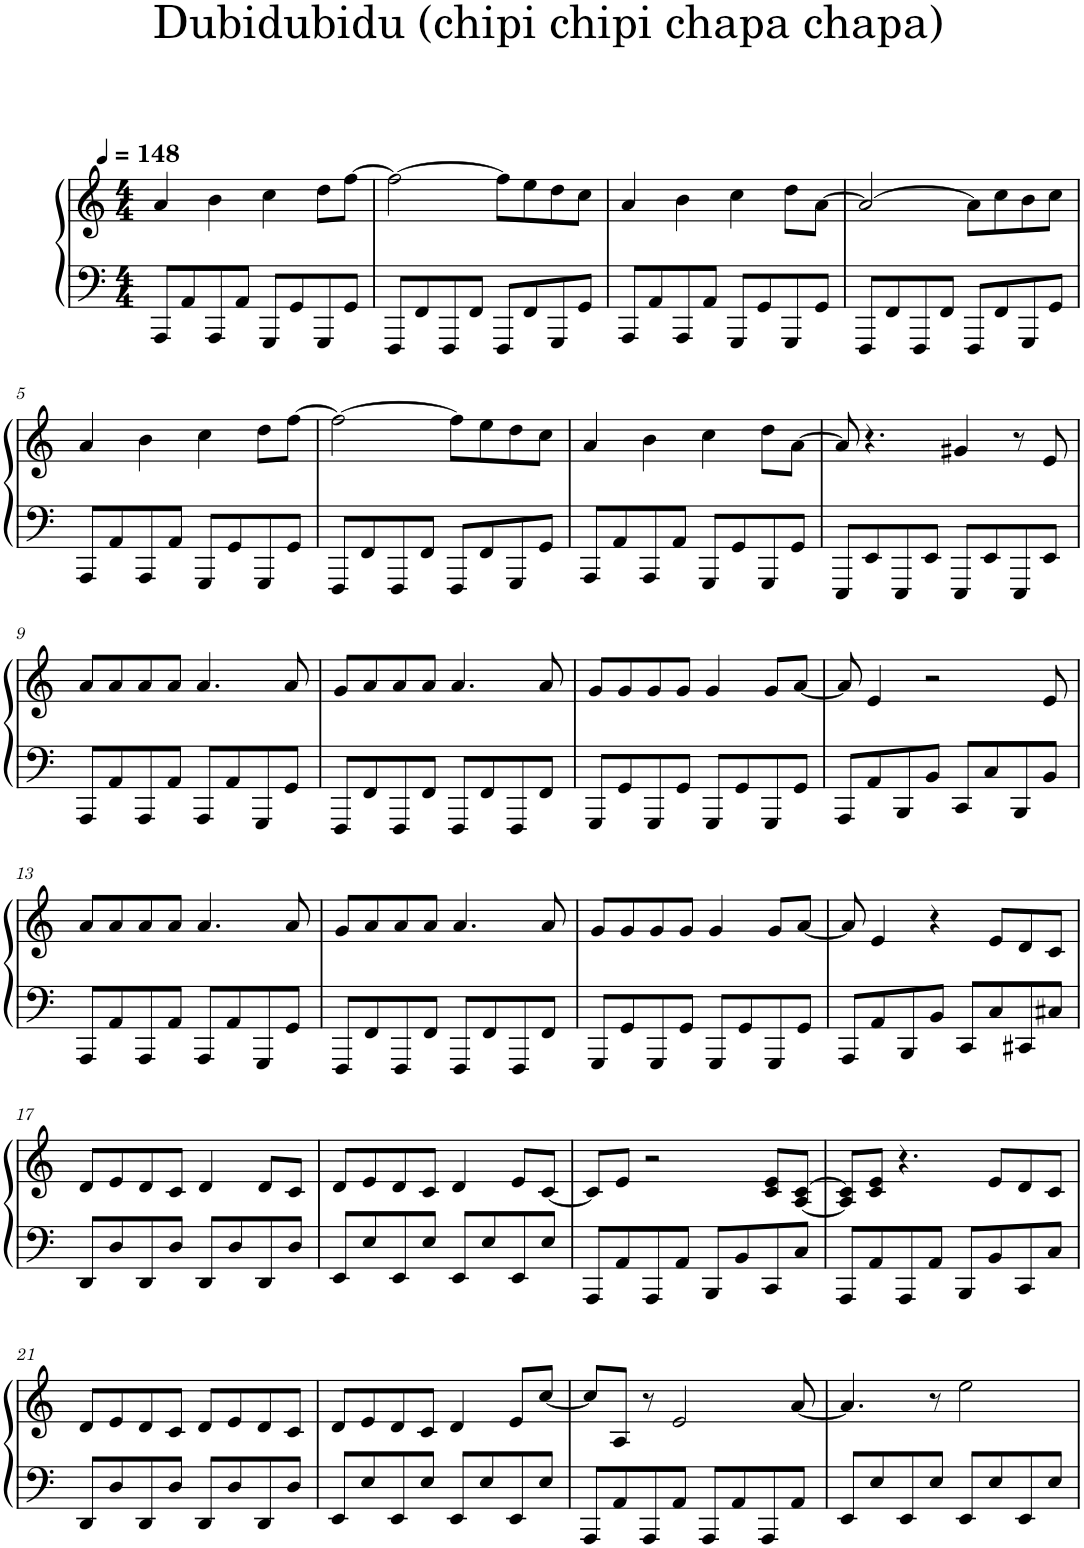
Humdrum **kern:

**kern	**kern
*part1	*part1
*staff2	*staff1
*I"Фортепиано	*
*clefF4	*clefG2
*k[]	*k[]
*M4/4	*M4/4
*MM148	*MM148
=1	=1
8AAA/L	4a/
8AA/	.
8AAA/	4b\
8AA/J	.
8GGG/L	4cc\
8GG/	.
8GGG/	8dd\L
8GG/J	[8ff\J
=2	=2
8FFF/L	2ff\_
8FF/	.
8FFF/	.
8FF/J	.
8FFF/L	8ff\L]
8FF/	8ee\
8GGG/	8dd\
8GG/J	8cc\J
=3	=3
8AAA/L	4a/
8AA/	.
8AAA/	4b\
8AA/J	.
8GGG/L	4cc\
8GG/	.
8GGG/	8dd\L
8GG/J	[8a\J
=4	=4
8FFF/L	2a/_
8FF/	.
8FFF/	.
8FF/J	.
8FFF/L	8a\L]
8FF/	8cc\
8GGG/	8b\
8GG/J	8cc\J
!!LO:LB:g=z
=5	=5
8AAA/L	4a/
8AA/	.
8AAA/	4b\
8AA/J	.
8GGG/L	4cc\
8GG/	.
8GGG/	8dd\L
8GG/J	[8ff\J
=6	=6
8FFF/L	2ff\_
8FF/	.
8FFF/	.
8FF/J	.
8FFF/L	8ff\L]
8FF/	8ee\
8GGG/	8dd\
8GG/J	8cc\J
=7	=7
8AAA/L	4a/
8AA/	.
8AAA/	4b\
8AA/J	.
8GGG/L	4cc\
8GG/	.
8GGG/	8dd\L
8GG/J	[8a\J
=8	=8
8EEE/L	8a/]
8EE/	4.r
8EEE/	.
8EE/J	.
8EEE/L	4g#X/
8EE/	.
8EEE/	8r
8EE/J	8e/
!!LO:LB:g=z
=9	=9
8AAA/L	8a/L
8AA/	8a/
8AAA/	8a/
8AA/J	8a/J
8AAA/L	4.a/
8AA/	.
8GGG/	.
8GG/J	8a/
=10	=10
8FFF/L	8g/L
8FF/	8a/
8FFF/	8a/
8FF/J	8a/J
8FFF/L	4.a/
8FF/	.
8FFF/	.
8FF/J	8a/
=11	=11
8GGG/L	8g/L
8GG/	8g/
8GGG/	8g/
8GG/J	8g/J
8GGG/L	4g/
8GG/	.
8GGG/	8g/L
8GG/J	[8a/J
=12	=12
8AAA/L	8a/]
8AA/	4e/
8BBB/	.
8BB/J	2r
8CC/L	.
8C/	.
8BBB/	.
8BB/J	8e/
!!LO:LB:g=z
=13	=13
8AAA/L	8a/L
8AA/	8a/
8AAA/	8a/
8AA/J	8a/J
8AAA/L	4.a/
8AA/	.
8GGG/	.
8GG/J	8a/
=14	=14
8FFF/L	8g/L
8FF/	8a/
8FFF/	8a/
8FF/J	8a/J
8FFF/L	4.a/
8FF/	.
8FFF/	.
8FF/J	8a/
=15	=15
8GGG/L	8g/L
8GG/	8g/
8GGG/	8g/
8GG/J	8g/J
8GGG/L	4g/
8GG/	.
8GGG/	8g/L
8GG/J	[8a/J
=16	=16
8AAA/L	8a/]
8AA/	4e/
8BBB/	.
8BB/J	4r
8CC/L	.
8C/	8e/L
8CC#X/	8d/
8C#X/J	8c/J
!!LO:LB:g=z
=17	=17
8DD/L	8d/L
8D/	8e/
8DD/	8d/
8D/J	8c/J
8DD/L	4d/
8D/	.
8DD/	8d/L
8D/J	8c/J
=18	=18
8EE/L	8d/L
8E/	8e/
8EE/	8d/
8E/J	8c/J
8EE/L	4d/
8E/	.
8EE/	8e/L
8E/J	[8c/J
=19	=19
8AAA/L	8c/L]
8AA/	8e/J
8AAA/	2r
8AA/J	.
8BBB/L	.
8BB/	.
8CC/	8c/ 8e/L
8C/J	[8A/ [8c/J
=20	=20
8AAA/L	8A/] 8c/]L
8AA/	8c/ 8e/J
8AAA/	4.r
8AA/J	.
8BBB/L	.
8BB/	8e/L
8CC/	8d/
8C/J	8c/J
!!LO:LB:g=z
=21	=21
8DD/L	8d/L
8D/	8e/
8DD/	8d/
8D/J	8c/J
8DD/L	8d/L
8D/	8e/
8DD/	8d/
8D/J	8c/J
=22	=22
8EE/L	8d/L
8E/	8e/
8EE/	8d/
8E/J	8c/J
8EE/L	4d/
8E/	.
8EE/	8e/L
8E/J	[8cc/J
=23	=23
8AAA/L	8cc/L]
8AA/	8A/J
8AAA/	8r
8AA/J	2e/
8AAA/L	.
8AA/	.
8AAA/	.
8AA/J	[8a/
=24	=24
8EE/L	4.a/]
8E/	.
8EE/	.
8E/J	8r
8EE/L	2ee\
8E/	.
8EE/	.
8E/J	.
=	=
*-	*-
